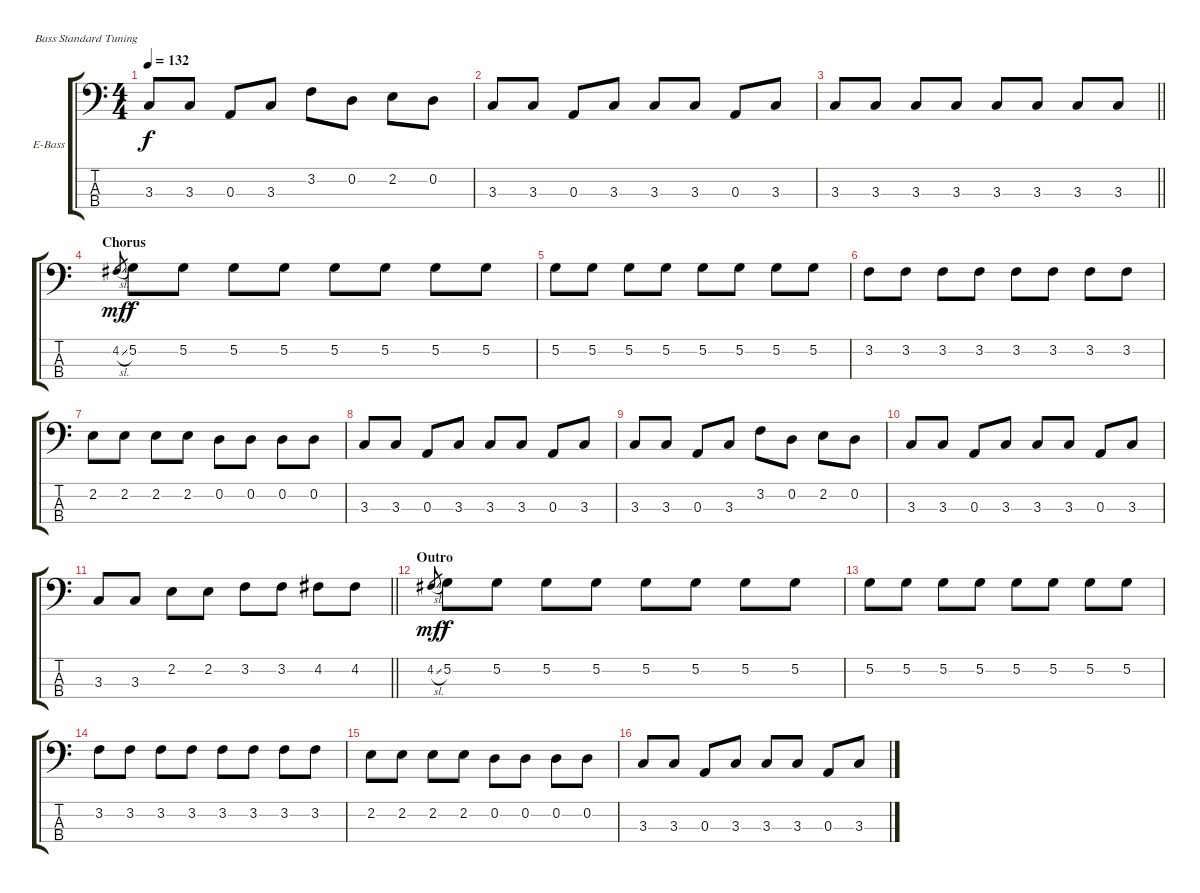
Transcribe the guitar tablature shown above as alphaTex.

\bracketExtendMode groupsimilarinstruments
\firstSystemTrackNameOrientation horizontal
\otherSystemsTrackNameOrientation horizontal
\track ("Bass" "E-Bass") {instrument electricbassfinger}
\staff {score tabs}
\tuning (G2 D2 A1 E1)
\ts (4 4)
\tempo 132
\clef f4
\ks c
3.3.8{dy f} 3.3.8 0.3.8 3.3.8 3.2.8 0.2.8 2.2.8 0.2.8 |
3.3.8 3.3.8 0.3.8 3.3.8 3.3.8 3.3.8 0.3.8 3.3.8 |
\barLineRight lightlight
3.3.8 3.3.8 3.3.8 3.3.8 3.3.8 3.3.8 3.3.8 3.3.8 |
\section ("" "Chorus")
4.2{sl}.8{gr dy mf} 5.2.8{dy f} 5.2.8 5.2.8 5.2.8 5.2.8 5.2.8 5.2.8 5.2.8 |
5.2.8 5.2.8 5.2.8 5.2.8 5.2.8 5.2.8 5.2.8 5.2.8 |
3.2.8 3.2.8 3.2.8 3.2.8 3.2.8 3.2.8 3.2.8 3.2.8 |
2.2.8 2.2.8 2.2.8 2.2.8 0.2.8 0.2.8 0.2.8 0.2.8 |
3.3.8 3.3.8 0.3.8 3.3.8 3.3.8 3.3.8 0.3.8 3.3.8 |
3.3.8 3.3.8 0.3.8 3.3.8 3.2.8 0.2.8 2.2.8 0.2.8 |
3.3.8 3.3.8 0.3.8 3.3.8 3.3.8 3.3.8 0.3.8 3.3.8 |
\barLineRight lightlight
3.3.8 3.3.8 2.2.8 2.2.8 3.2.8 3.2.8 4.2.8 4.2.8 |
\section ("" "Outro")
4.2{sl}.8{gr dy mf} 5.2.8{dy f} 5.2.8 5.2.8 5.2.8 5.2.8 5.2.8 5.2.8 5.2.8 |
5.2.8 5.2.8 5.2.8 5.2.8 5.2.8 5.2.8 5.2.8 5.2.8 |
3.2.8 3.2.8 3.2.8 3.2.8 3.2.8 3.2.8 3.2.8 3.2.8 |
2.2.8 2.2.8 2.2.8 2.2.8 0.2.8 0.2.8 0.2.8 0.2.8 |
3.3.8 3.3.8 0.3.8 3.3.8 3.3.8 3.3.8 0.3.8 3.3.8
